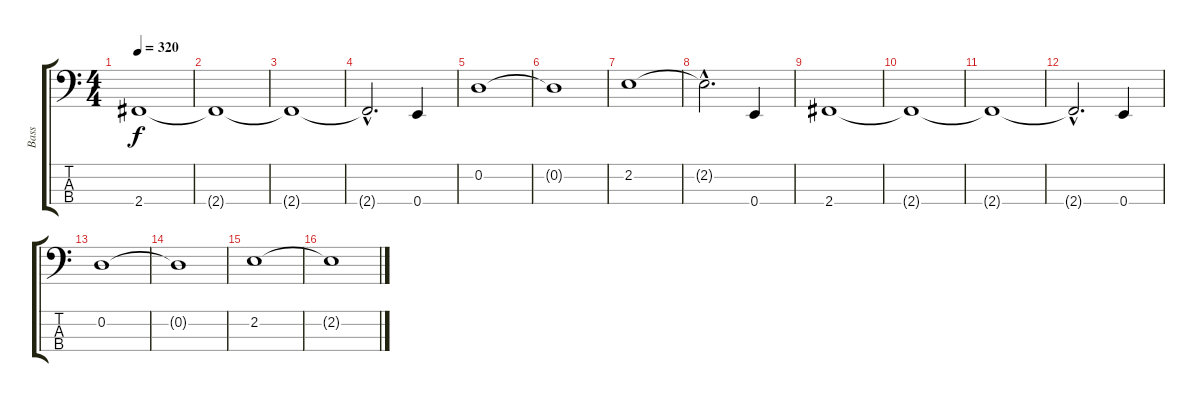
\track ("Bass" "Bass") {instrument electricbasspick}
\staff {score tabs}
\tuning (G2 D2 A1 E1) {hide}
\ts (4 4)
\tempo 320
\clef f4
\ks c
2.4.1{dy f instrument electricbasspick} |
2.4{t}.1 |
2.4{t}.1 |
2.4{hac t}.2{d} 0.4.4 |
0.2.1 |
0.2{t}.1 |
2.2.1 |
2.2{hac t}.2{d} 0.4.4 |
2.4.1 |
2.4{t}.1 |
2.4{t}.1 |
2.4{hac t}.2{d} 0.4.4 |
0.2.1 |
0.2{t}.1 |
2.2.1 |
2.2{t}.1
